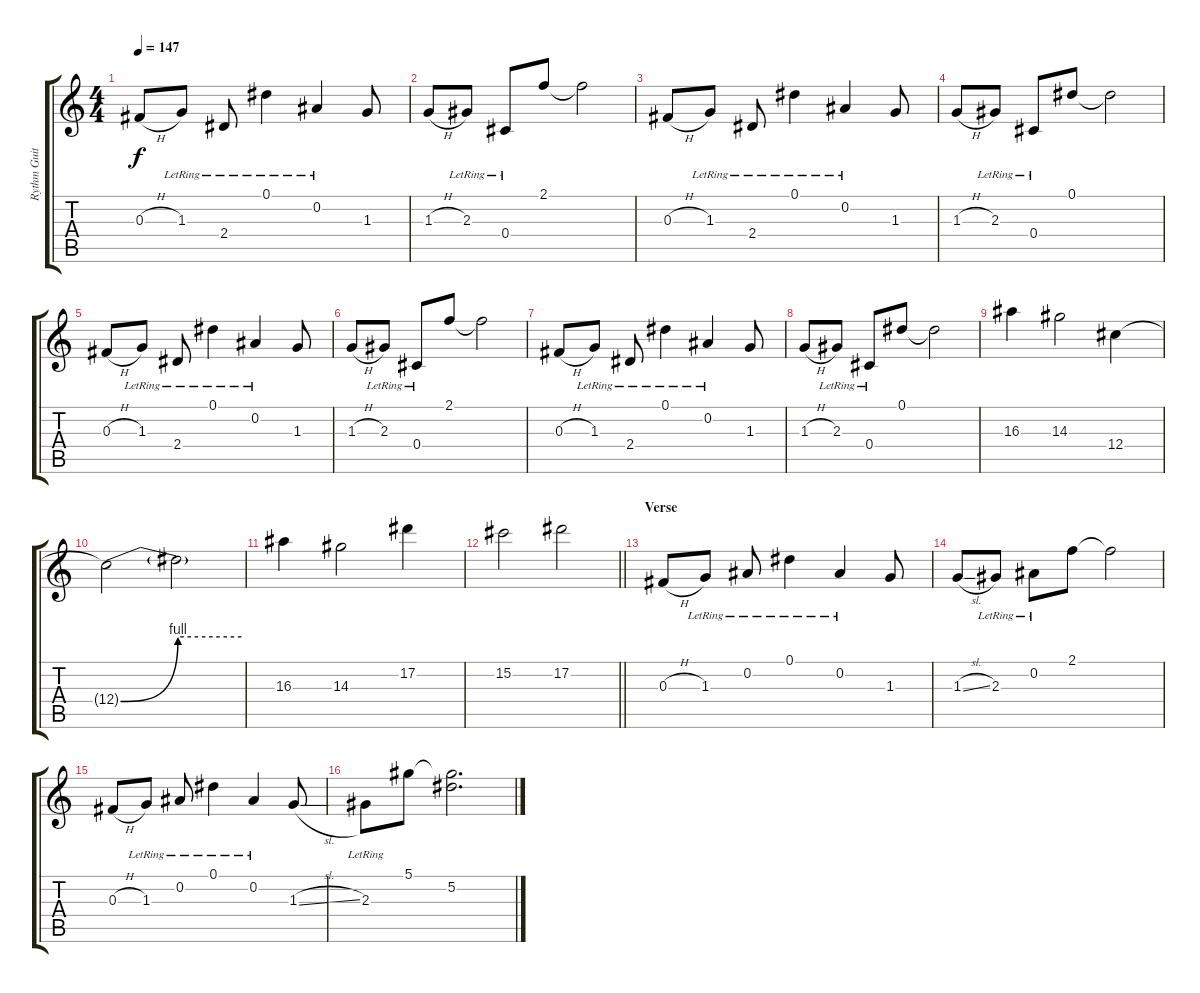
\track ("Rythm Guitar (Ryan Roxie)" "Rythm Guit") {instrument overdrivenguitar}
\staff {score tabs}
\tuning (Eb4 Bb3 Gb3 Db3 Ab2 Eb2) {hide}
\ts (4 4)
\tempo 147
\clef g2
\ks c
0.3{h}.8{dy f} 1.3{lr}.8 2.4{lr}.8 0.1{lr}.4 0.2{lr}.4 1.3.8 |
1.3{h}.8 2.3{lr}.8 0.4{lr}.8 2.1.8 2.1{t}.2 |
0.3{h}.8 1.3{lr}.8 2.4{lr}.8 0.1{lr}.4 0.2{lr}.4 1.3.8 |
1.3{h}.8 2.3{lr}.8 0.4{lr}.8 0.1.8 0.1{t}.2 |
0.3{h}.8 1.3{lr}.8 2.4{lr}.8 0.1{lr}.4 0.2{lr}.4 1.3.8 |
1.3{h}.8 2.3{lr}.8 0.4{lr}.8 2.1.8 2.1{t}.2 |
0.3{h}.8 1.3{lr}.8 2.4{lr}.8 0.1{lr}.4 0.2{lr}.4 1.3.8 |
1.3{h}.8 2.3{lr}.8 0.4{lr}.8 0.1.8 0.1{t}.2 |
16.3.4{instrument distortionguitar} 14.3.2 12.4.4 |
12.4{be (bend 0 0 60 4) t}.2 12.4{be (hold 0 4 60 4) t}.2 |
16.3.4 14.3.2 17.2.4 |
\barLineRight lightlight
15.2.2 17.2.2 |
\section ("" "Verse")
0.3{h}.8{instrument electricguitarjazz} 1.3{lr}.8 0.2{lr}.8 0.1{lr}.4 0.2{lr}.4 1.3.8 |
1.3{sl}.8 2.3{lr}.8 0.2{lr}.8 2.1.8 2.1{t}.2 |
0.3{h}.8 1.3{lr}.8 0.2{lr}.8 0.1{lr}.4 0.2{lr}.4 1.3{sl}.8 |
2.3{lr}.8 5.1.8 (5.1{t} 5.2).2{d}
